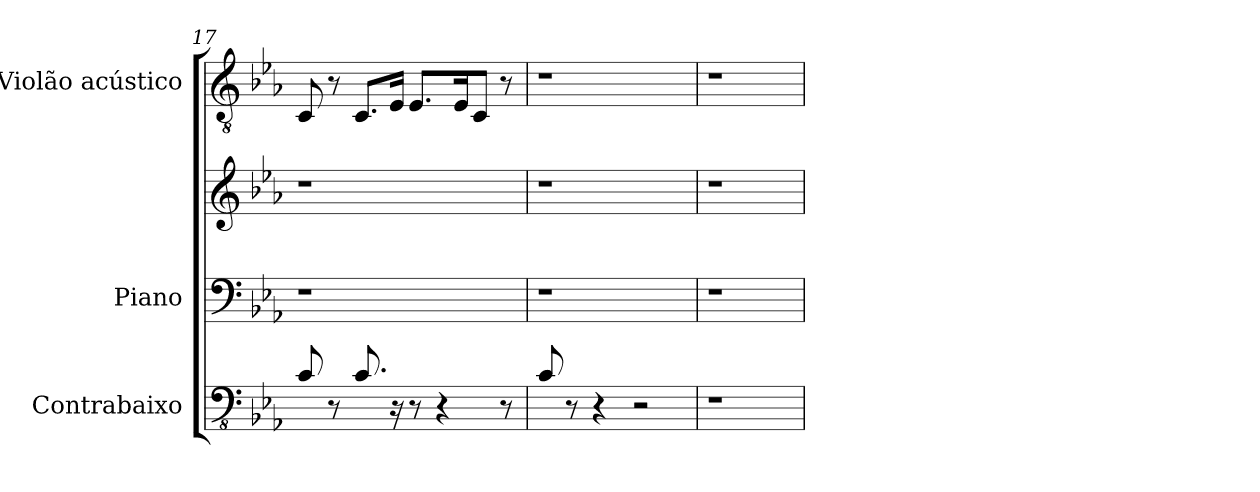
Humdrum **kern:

**kern	**kern	**kern	**kern
*part3	*part2	*part2	*part1
*staff4	*staff3	*staff2	*staff1
*I"Contrabaixo	*I"Piano	*	*I"Violão acústico
*I'Cb.	*I'Pno	*	*I'Viol.
*clefFv4	*clefF4	*clefG2	*clefGv2
*ITrd7c12	*	*	*
*k[b-e-a-]	*k[b-e-a-]	*k[b-e-a-]	*k[b-e-a-]
=17	=17	=17	=17
8CC/	1r	1r	8C/
8r	.	.	8r
8.CC/	.	.	8.C/L
16r	.	.	16E-/Jk
8r	.	.	8.E-/L
4r	.	.	.
.	.	.	16E-/K
.	.	.	8C/J
8r	.	.	8r
=18	=18	=18	=18
8CC/	1r	1r	1r
8r	.	.	.
4r	.	.	.
2r	.	.	.
=19	=19	=19	=19
1r	1r	1r	1r
=20	=20	=20	=20
1r	1r	1r	1r
=21	=21	=21	=21
1r	1r	1r	1r
=22	=22	=22	=22
1r	1r	1r	1r
=23	=23	=23	=23
1r	1r	1r	1r
=24	=24	=24	=24
1r	1r	1r	1r
!!LO:PB:g=z
=25	=25	=25	=25
1r	1r	1r	1r
=26	=26	=26	=26
1r	1r	1r	1r
=27	=27	=27	=27
1r	1r	1r	1r
=28	=28	=28	=28
1r	1r	1r	1r
=29	=29	=29	=29
1r	1r	1r	1r
=30	=30	=30	=30
1r	1r	1r	1r
=31	=31	=31	=31
1r	1r	1r	1r
=32	=32	=32	=32
1r	1r	1r	1r
==	==	==	==
*-	*-	*-	*-
